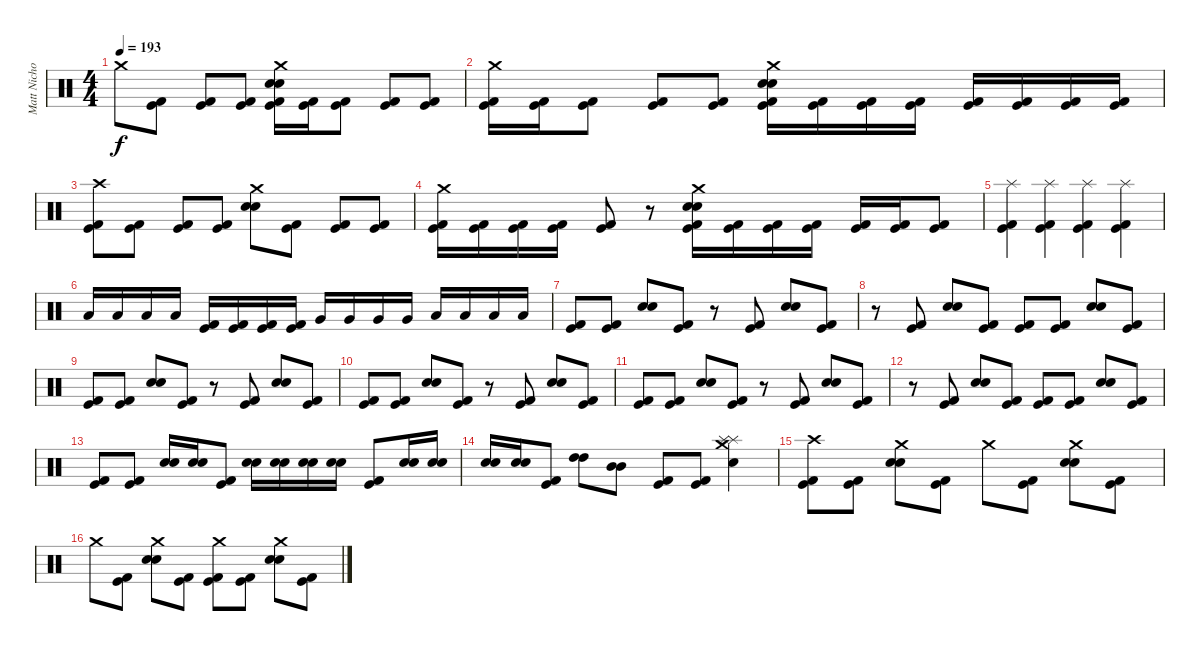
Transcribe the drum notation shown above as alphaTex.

\track ("Matt Nicholls" "Matt Nicho") {instrument percussion}
\staff {score}
\articulation defaults
\ts (4 4)
\tempo 193
\clef neutral
\ks c "Crash medium (hit)".8{dy f}
("Kick (hit)" "Kick (hit) 2").8 ("Kick (hit)" "Kick (hit) 2").8 ("Kick (hit)" "Kick (hit) 2").8 ("Crash medium (hit)" "Electric Snare (hit)" "Snare (hit) 2" "Kick (hit)" "Kick (hit) 2").16 ("Kick (hit)" "Kick (hit) 2").16 ("Kick (hit)" "Kick (hit) 2").8 ("Kick (hit)" "Kick (hit) 2").8 ("Kick (hit)" "Kick (hit) 2").8 |
("Crash medium (hit)" "Kick (hit)" "Kick (hit) 2").16 ("Kick (hit)" "Kick (hit) 2").16 ("Kick (hit)" "Kick (hit) 2").8 ("Kick (hit)" "Kick (hit) 2").8 ("Kick (hit)" "Kick (hit) 2").8 ("Crash medium (hit)" "Electric Snare (hit)" "Snare (hit) 2" "Kick (hit)" "Kick (hit) 2").16 ("Kick (hit)" "Kick (hit) 2").16 ("Kick (hit)" "Kick (hit) 2").16 ("Kick (hit)" "Kick (hit) 2").16 ("Kick (hit)" "Kick (hit) 2").16 ("Kick (hit)" "Kick (hit) 2").16 ("Kick (hit)" "Kick (hit) 2").16 ("Kick (hit)" "Kick (hit) 2").16 |
("Crash high (hit)" "Kick (hit)" "Kick (hit) 2").8 ("Kick (hit)" "Kick (hit) 2").8 ("Kick (hit)" "Kick (hit) 2").8 ("Kick (hit)" "Kick (hit) 2").8 ("Crash medium (hit)" "Electric Snare (hit)" "Snare (hit) 2").8 ("Kick (hit)" "Kick (hit) 2").8 ("Kick (hit)" "Kick (hit) 2").8 ("Kick (hit)" "Kick (hit) 2").8 |
("Crash medium (hit)" "Kick (hit)" "Kick (hit) 2").16 ("Kick (hit)" "Kick (hit) 2").16 ("Kick (hit)" "Kick (hit) 2").16 ("Kick (hit)" "Kick (hit) 2").16 ("Kick (hit)" "Kick (hit) 2").8 r.8 ("Crash medium (hit)" "Electric Snare (hit)" "Snare (hit) 2" "Kick (hit)" "Kick (hit) 2").16 ("Kick (hit)" "Kick (hit) 2").16 ("Kick (hit)" "Kick (hit) 2").16 ("Kick (hit)" "Kick (hit) 2").16 ("Kick (hit)" "Kick (hit) 2").16 ("Kick (hit)" "Kick (hit) 2").16 ("Kick (hit)" "Kick (hit) 2").8 |
("Splash (hit)" "Kick (hit)" "Kick (hit) 2").4 ("Splash (hit)" "Kick (hit)" "Kick (hit) 2").4 ("Splash (hit)" "Kick (hit)" "Kick (hit) 2").4 ("Splash (hit)" "Kick (hit)" "Kick (hit) 2").4 |
"Low Tom (hit)".16 "Low Tom (hit)".16 "Low Tom (hit)".16 "Low Tom (hit)".16 ("Kick (hit)" "Kick (hit) 2").16 ("Kick (hit)" "Kick (hit) 2").16 ("Kick (hit)" "Kick (hit) 2").16 ("Kick (hit)" "Kick (hit) 2").16 "Very Low Tom (hit)".16 "Very Low Tom (hit)".16 "Very Low Tom (hit)".16 "Very Low Tom (hit)".16 "Low Floor Tom (hit)".16 "Low Floor Tom (hit)".16 "Low Floor Tom (hit)".16 "Low Floor Tom (hit)".16 |
("Kick (hit)" "Kick (hit) 2").8 ("Kick (hit)" "Kick (hit) 2").8 ("Electric Snare (hit)" "Snare (hit) 2").8 ("Kick (hit)" "Kick (hit) 2").8 r.8 ("Kick (hit)" "Kick (hit) 2").8 ("Electric Snare (hit)" "Snare (hit) 2").8 ("Kick (hit)" "Kick (hit) 2").8 |
r.8 ("Kick (hit)" "Kick (hit) 2").8 ("Electric Snare (hit)" "Snare (hit) 2").8 ("Kick (hit)" "Kick (hit) 2").8 ("Kick (hit)" "Kick (hit) 2").8 ("Kick (hit)" "Kick (hit) 2").8 ("Electric Snare (hit)" "Snare (hit) 2").8 ("Kick (hit)" "Kick (hit) 2").8 |
("Kick (hit)" "Kick (hit) 2").8 ("Kick (hit)" "Kick (hit) 2").8 ("Electric Snare (hit)" "Snare (hit) 2").8 ("Kick (hit)" "Kick (hit) 2").8 r.8 ("Kick (hit)" "Kick (hit) 2").8 ("Electric Snare (hit)" "Snare (hit) 2").8 ("Kick (hit)" "Kick (hit) 2").8 |
("Kick (hit)" "Kick (hit) 2").8 ("Kick (hit)" "Kick (hit) 2").8 ("Electric Snare (hit)" "Snare (hit) 2").8 ("Kick (hit)" "Kick (hit) 2").8 r.8 ("Kick (hit)" "Kick (hit) 2").8 ("Electric Snare (hit)" "Snare (hit) 2").8 ("Kick (hit)" "Kick (hit) 2").8 |
("Kick (hit)" "Kick (hit) 2").8 ("Kick (hit)" "Kick (hit) 2").8 ("Electric Snare (hit)" "Snare (hit) 2").8 ("Kick (hit)" "Kick (hit) 2").8 r.8 ("Kick (hit)" "Kick (hit) 2").8 ("Electric Snare (hit)" "Snare (hit) 2").8 ("Kick (hit)" "Kick (hit) 2").8 |
r.8 ("Kick (hit)" "Kick (hit) 2").8 ("Electric Snare (hit)" "Snare (hit) 2").8 ("Kick (hit)" "Kick (hit) 2").8 ("Kick (hit)" "Kick (hit) 2").8 ("Kick (hit)" "Kick (hit) 2").8 ("Electric Snare (hit)" "Snare (hit) 2").8 ("Kick (hit)" "Kick (hit) 2").8 |
("Kick (hit)" "Kick (hit) 2").8 ("Kick (hit)" "Kick (hit) 2").8 ("Electric Snare (hit)" "Snare (hit) 2").16 ("Electric Snare (hit)" "Snare (hit) 2").16 ("Kick (hit)" "Kick (hit) 2").8 ("Electric Snare (hit)" "Snare (hit) 2").16 ("Electric Snare (hit)" "Snare (hit) 2").16 ("Electric Snare (hit)" "Snare (hit) 2").16 ("Electric Snare (hit)" "Snare (hit) 2").16 ("Kick (hit)" "Kick (hit) 2").8 ("Electric Snare (hit)" "Snare (hit) 2").16 ("Electric Snare (hit)" "Snare (hit) 2").16 |
("Electric Snare (hit)" "Snare (hit) 2").16 ("Electric Snare (hit)" "Snare (hit) 2").16 ("Kick (hit)" "Kick (hit) 2").8 ("High Tom (hit)" "High Tom (hit)").8 ("Mid Tom (hit)" "Mid Tom (hit)").8 ("Kick (hit)" "Kick (hit) 2").8 ("Kick (hit)" "Kick (hit) 2").8 ("Crash medium (hit)" "Splash (hit)" "Splash (hit)" "Snare (hit) 2").4 |
("Crash high (hit)" "Kick (hit)" "Kick (hit) 2").8 ("Kick (hit)" "Kick (hit) 2").8 ("Crash medium (hit)" "Electric Snare (hit)" "Snare (hit) 2").8 ("Kick (hit)" "Kick (hit) 2").8 "Crash medium (hit)".8 ("Kick (hit)" "Kick (hit) 2").8 ("Crash medium (hit)" "Electric Snare (hit)" "Snare (hit) 2").8 ("Kick (hit)" "Kick (hit) 2").8 |
"Crash medium (hit)".8 ("Kick (hit)" "Kick (hit) 2").8 ("Crash medium (hit)" "Electric Snare (hit)" "Snare (hit) 2").8 ("Kick (hit)" "Kick (hit) 2").8 ("Crash medium (hit)" "Kick (hit)" "Kick (hit) 2").8 ("Kick (hit)" "Kick (hit) 2").8 ("Crash medium (hit)" "Electric Snare (hit)" "Snare (hit) 2").8 ("Kick (hit)" "Kick (hit) 2").8
